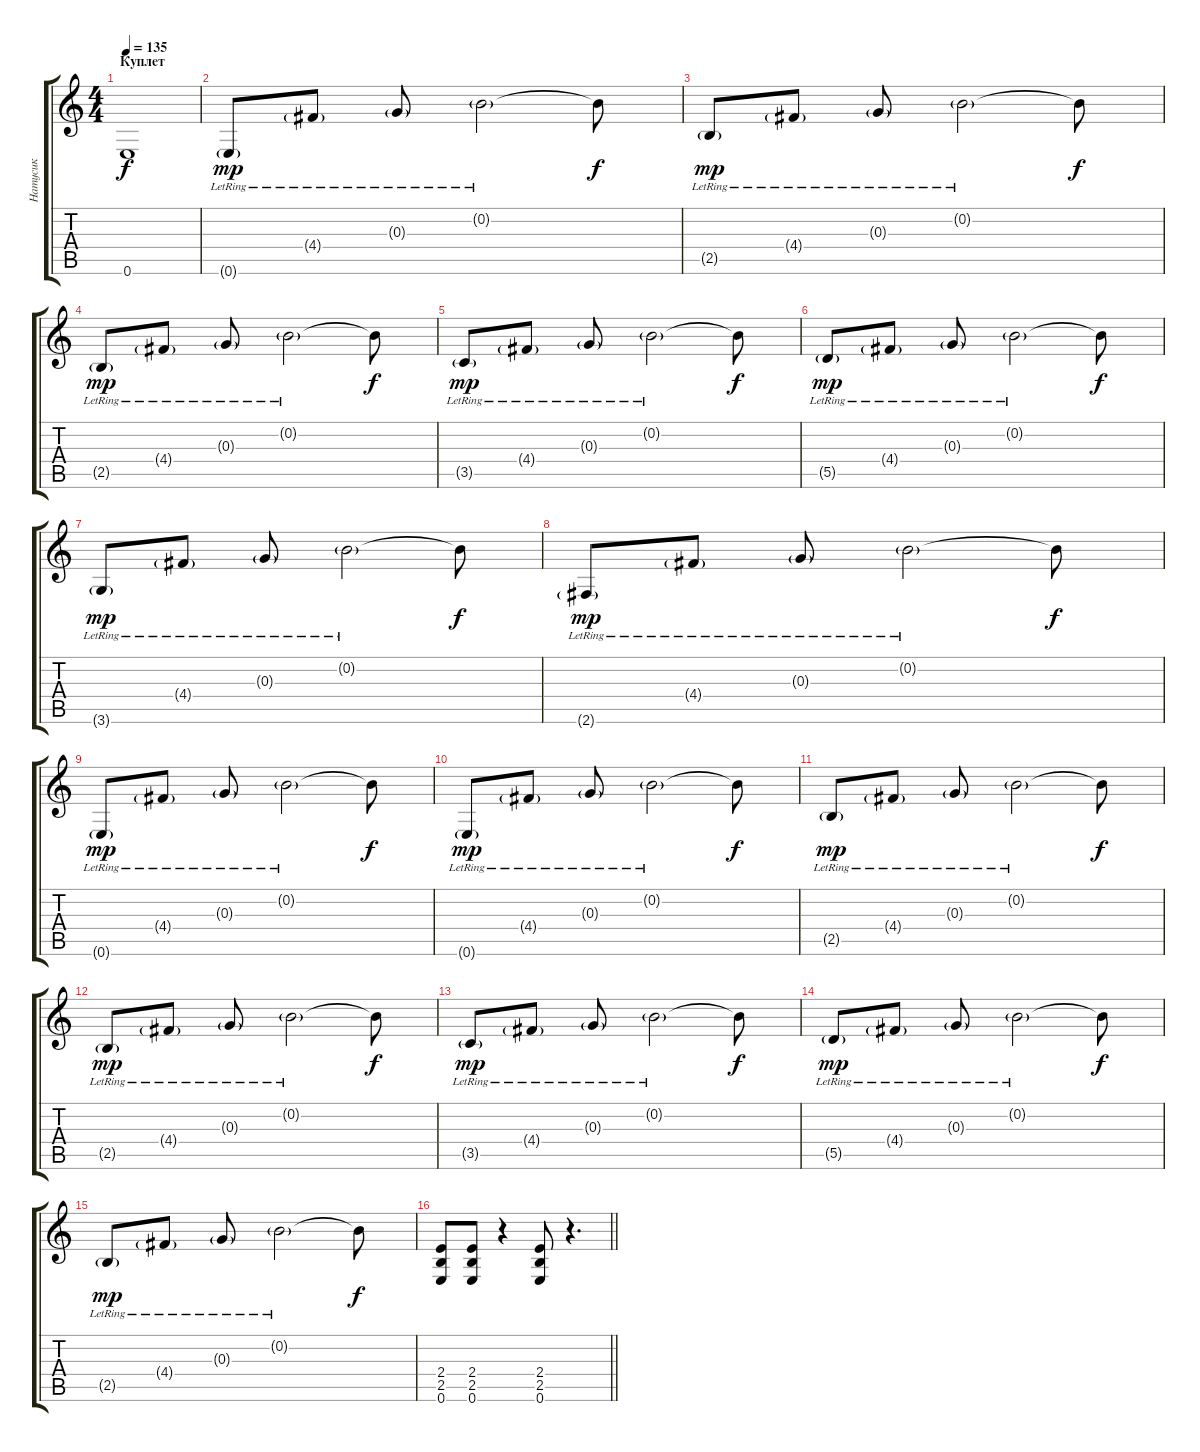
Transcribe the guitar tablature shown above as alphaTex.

\track ("Натусик" "Натусик") {instrument electricguitarclean}
\staff {score tabs}
\tuning (E4 B3 G3 D3 A2 E2) {hide}
\ts (4 4)
\section ("" "Куплет")
\tempo 135
\clef g2
\ks c
0.6.1{dy f} |
0.6{g lr}.8{dy mp instrument electricguitarclean} 4.4{g lr}.8 0.3{g lr}.8 0.2{g lr}.2 0.2{t}.8{dy f} |
2.5{g lr}.8{dy mp} 4.4{g lr}.8 0.3{g lr}.8 0.2{g lr}.2 0.2{t}.8{dy f} |
2.5{g lr}.8{dy mp} 4.4{g lr}.8 0.3{g lr}.8 0.2{g lr}.2 0.2{t}.8{dy f} |
3.5{g lr}.8{dy mp} 4.4{g lr}.8 0.3{g lr}.8 0.2{g lr}.2 0.2{t}.8{dy f} |
5.5{g lr}.8{dy mp} 4.4{g lr}.8 0.3{g lr}.8 0.2{g lr}.2 0.2{t}.8{dy f} |
3.6{g lr}.8{dy mp} 4.4{g lr}.8 0.3{g lr}.8 0.2{g lr}.2 0.2{t}.8{dy f} |
2.6{g lr}.8{dy mp} 4.4{g lr}.8 0.3{g lr}.8 0.2{g lr}.2 0.2{t}.8{dy f} |
0.6{g lr}.8{dy mp} 4.4{g lr}.8 0.3{g lr}.8 0.2{g lr}.2 0.2{t}.8{dy f} |
0.6{g lr}.8{dy mp} 4.4{g lr}.8 0.3{g lr}.8 0.2{g lr}.2 0.2{t}.8{dy f} |
2.5{g lr}.8{dy mp} 4.4{g lr}.8 0.3{g lr}.8 0.2{g lr}.2 0.2{t}.8{dy f} |
2.5{g lr}.8{dy mp} 4.4{g lr}.8 0.3{g lr}.8 0.2{g lr}.2 0.2{t}.8{dy f} |
3.5{g lr}.8{dy mp} 4.4{g lr}.8 0.3{g lr}.8 0.2{g lr}.2 0.2{t}.8{dy f} |
5.5{g lr}.8{dy mp} 4.4{g lr}.8 0.3{g lr}.8 0.2{g lr}.2 0.2{t}.8{dy f} |
2.5{g lr}.8{dy mp} 4.4{g lr}.8 0.3{g lr}.8 0.2{g lr}.2 0.2{t}.8{dy f} |
\barLineRight lightlight
(2.4 2.5 0.6).8{instrument overdrivenguitar} (2.4 2.5 0.6).8 r.4 (2.4 2.5 0.6).8 r.4{d}
